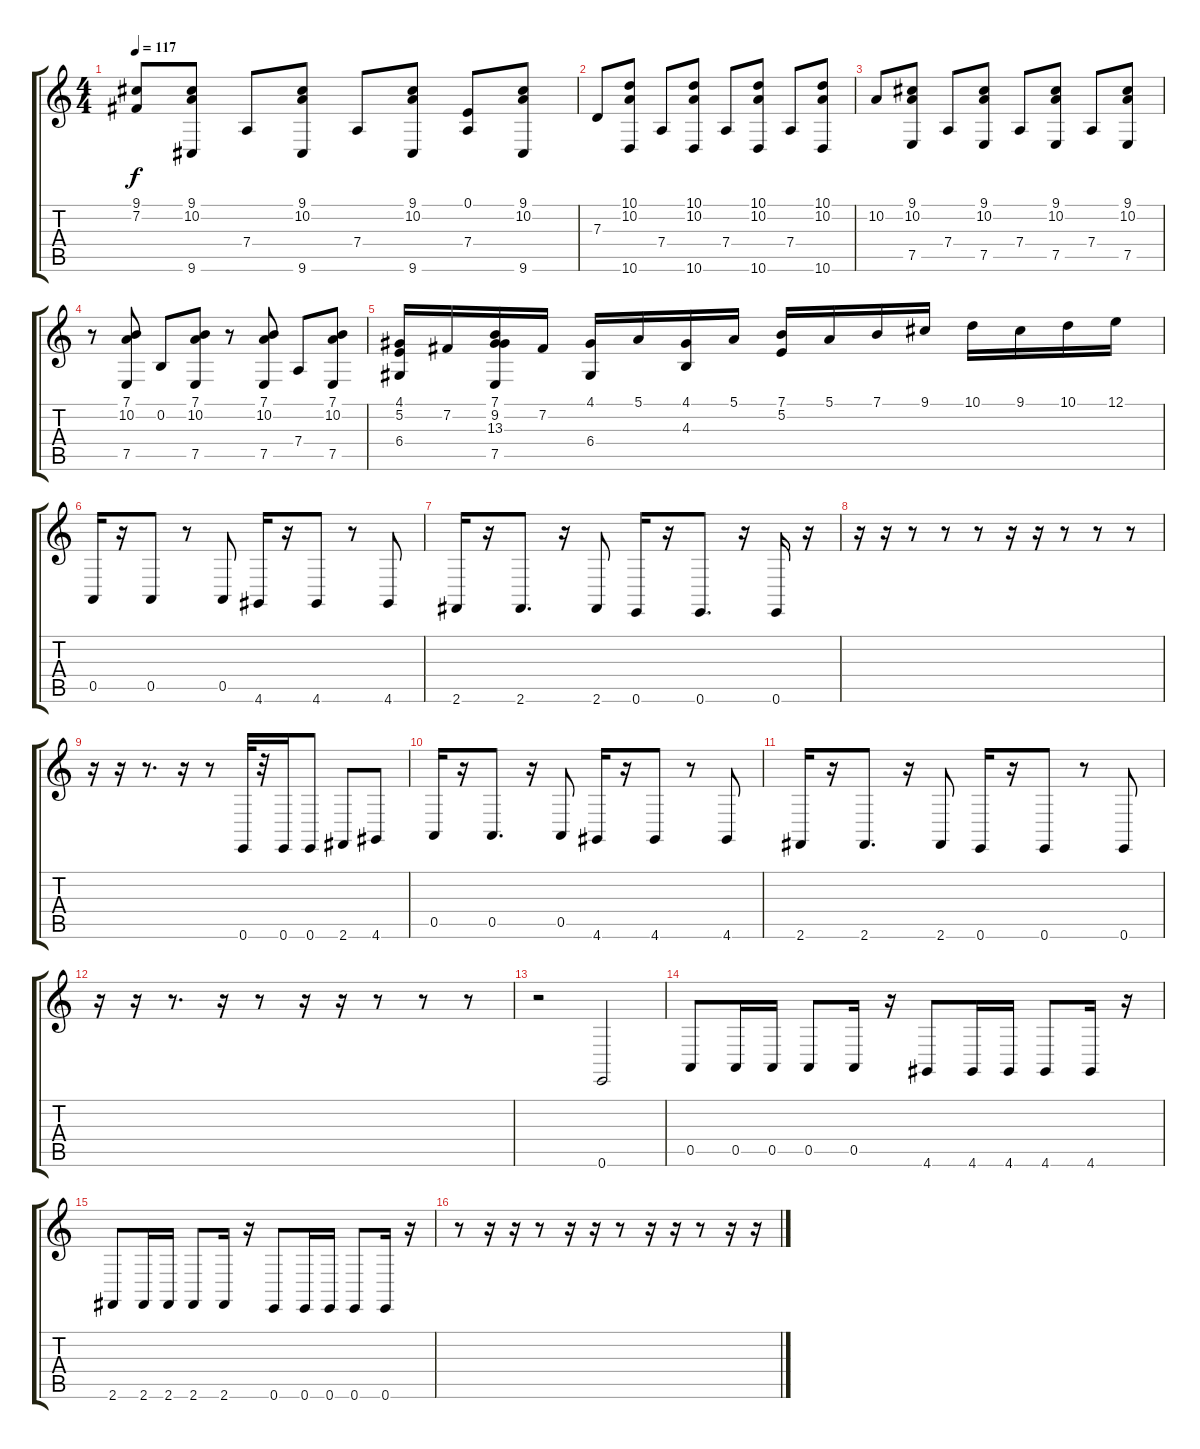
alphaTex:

\track "" {instrument stringensemble1}
\staff {score tabs}
\tuning (E4 B3 G3 D3 A2 E2) {hide}
\ts (4 4)
\tempo 117
\clef g2
\ks c
(9.1 7.2).8{dy f} (9.1 10.2 9.6).8 7.4.8 (9.1 10.2 9.6).8 7.4.8 (9.1 10.2 9.6).8 (0.1 7.4).8 (9.1 10.2 9.6).8 |
7.3.8 (10.1 10.2 10.6).8 7.4.8 (10.1 10.2 10.6).8 7.4.8 (10.1 10.2 10.6).8 7.4.8 (10.1 10.2 10.6).8 |
10.2.8 (9.1 10.2 7.5).8 7.4.8 (9.1 10.2 7.5).8 7.4.8 (9.1 10.2 7.5).8 7.4.8 (9.1 10.2 7.5).8 |
r.8 (7.1 10.2 7.5).8 0.2.8 (7.1 10.2 7.5).8 r.8 (7.1 10.2 7.5).8 7.4.8 (7.1 10.2 7.5).8 |
(4.1 5.2 6.4).16 7.2.16 (7.1 9.2 13.3 7.5).16 7.2.16 (4.1 6.4).16 5.1.16 (4.1 4.3).16 5.1.16 (7.1 5.2).16 5.1.16 7.1.16 9.1.16 10.1.16 9.1.16 10.1.16 12.1.16 |
0.5.16 r.16 0.5.8 r.8 0.5.8 4.6.16 r.16 4.6.8 r.8 4.6.8 |
2.6.16 r.16 2.6.8{d} r.16 2.6.8 0.6.16 r.16 0.6.8{d} r.16 0.6.16 r.16 |
r.16 r.16 r.8 r.8 r.8 r.16 r.16 r.8 r.8 r.8 |
r.16 r.16 r.8{d} r.16 r.8 0.6.32 r.32 0.6.16 0.6.8 2.6.8 4.6.8 |
0.5.16 r.16 0.5.8{d} r.16 0.5.8 4.6.16 r.16 4.6.8 r.8 4.6.8 |
2.6.16 r.16 2.6.8{d} r.16 2.6.8 0.6.16 r.16 0.6.8 r.8 0.6.8 |
r.16 r.16 r.8{d} r.16 r.8 r.16 r.16 r.8 r.8 r.8 |
r.2 0.6.2 |
0.5.8 0.5.16 0.5.16 0.5.8 0.5.16 r.16 4.6.8 4.6.16 4.6.16 4.6.8 4.6.16 r.16 |
2.6.8 2.6.16 2.6.16 2.6.8 2.6.16 r.16 0.6.8 0.6.16 0.6.16 0.6.8 0.6.16 r.16 |
r.8 r.16 r.16 r.8 r.16 r.16 r.8 r.16 r.16 r.8 r.16 r.16
